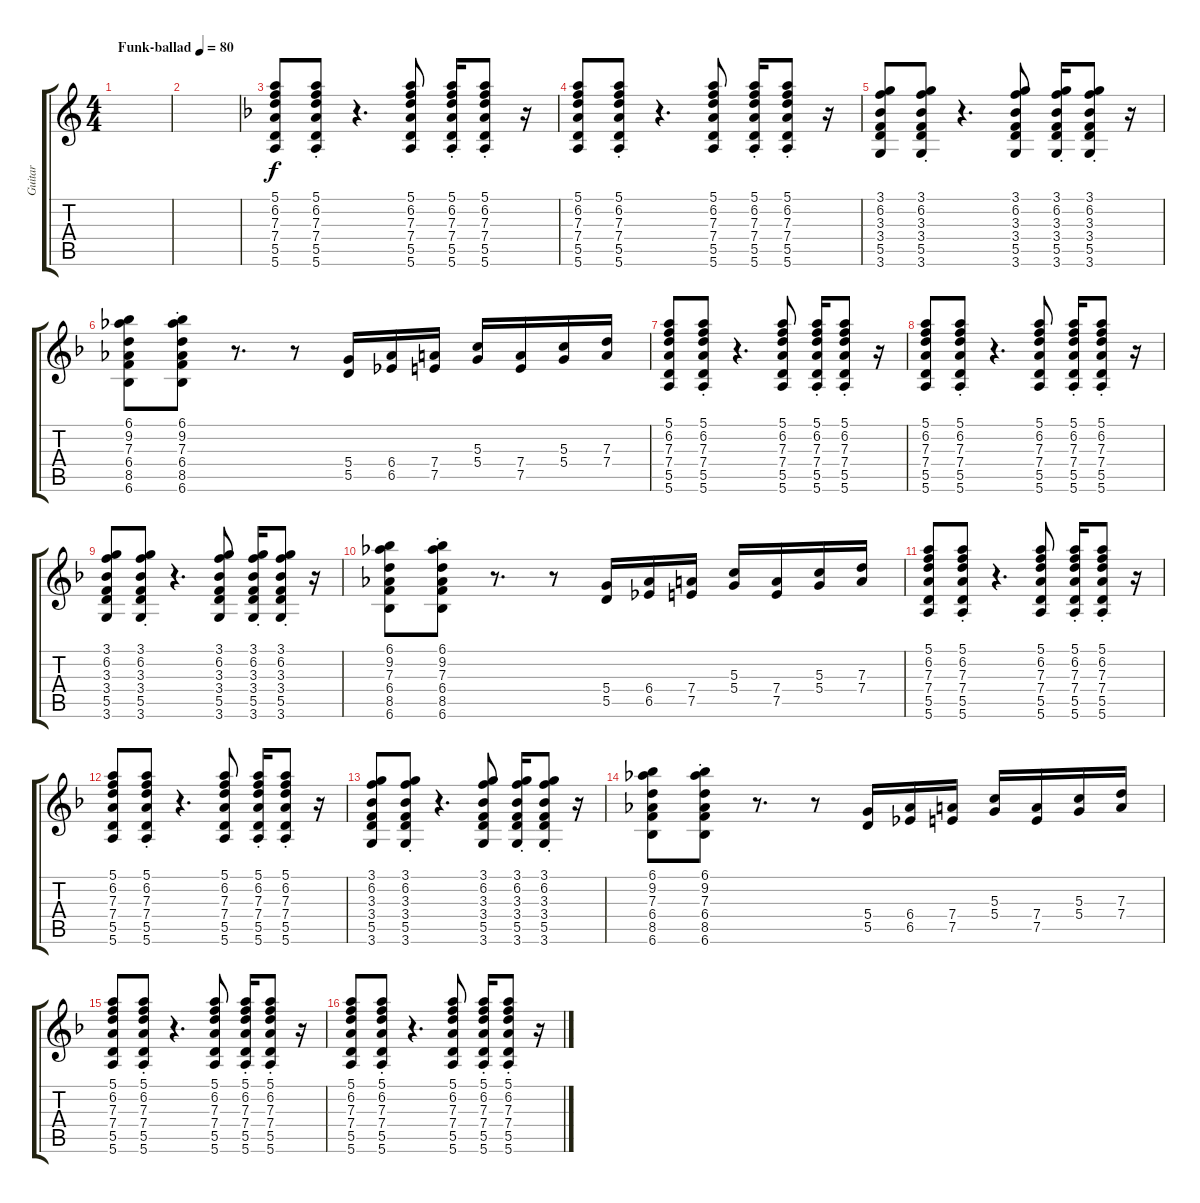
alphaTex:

\track ("Guitar" "Guitar") {instrument electricguitarclean}
\staff {score tabs}
\tuning (E4 B3 G3 D3 A2 E2) {hide}
\ts (4 4)
\tempo (80 "Funk-ballad")
\clef g2
\ks c
|
|
\ks dminor
(5.1 6.2 7.3 7.4 5.5 5.6).8 (5.1{st} 6.2{st} 7.3{st} 7.4{st} 5.5{st} 5.6{st}).8 r.4{d} (5.1 6.2 7.3 7.4 5.5 5.6).8 (5.1{st} 6.2{st} 7.3{st} 7.4{st} 5.5{st} 5.6{st}).16 (5.1{st} 6.2{st} 7.3{st} 7.4{st} 5.5{st} 5.6{st}).8 r.16 |
(5.1 6.2 7.3 7.4 5.5 5.6).8 (5.1{st} 6.2{st} 7.3{st} 7.4{st} 5.5{st} 5.6{st}).8 r.4{d} (5.1 6.2 7.3 7.4 5.5 5.6).8 (5.1{st} 6.2{st} 7.3{st} 7.4{st} 5.5{st} 5.6{st}).16 (5.1{st} 6.2{st} 7.3{st} 7.4{st} 5.5{st} 5.6{st}).8 r.16 |
(3.1 6.2 3.3 3.4 5.5 3.6).8 (3.1{st} 6.2{st} 3.3{st} 3.4{st} 5.5{st} 3.6{st}).8 r.4{d} (3.1 6.2 3.3 3.4 5.5 3.6).8 (3.1{st} 6.2{st} 3.3{st} 3.4{st} 5.5{st} 3.6{st}).16 (3.1{st} 6.2{st} 3.3{st} 3.4{st} 5.5{st} 3.6{st}).8 r.16 |
(6.1 9.2 7.3 6.4 8.5 6.6).8 (6.1{st} 9.2{st} 7.3{st} 6.4{st} 8.5{st} 6.6{st}).8 r.8{d} r.8 (5.4 5.5).16 (6.4 6.5).16 (7.4 7.5).16 (5.3 5.4).16 (7.4 7.5).16 (5.3 5.4).16 (7.3 7.4).16 |
(5.1 6.2 7.3 7.4 5.5 5.6).8 (5.1{st} 6.2{st} 7.3{st} 7.4{st} 5.5{st} 5.6{st}).8 r.4{d} (5.1 6.2 7.3 7.4 5.5 5.6).8 (5.1{st} 6.2{st} 7.3{st} 7.4{st} 5.5{st} 5.6{st}).16 (5.1{st} 6.2{st} 7.3{st} 7.4{st} 5.5{st} 5.6{st}).8 r.16 |
(5.1 6.2 7.3 7.4 5.5 5.6).8 (5.1{st} 6.2{st} 7.3{st} 7.4{st} 5.5{st} 5.6{st}).8 r.4{d} (5.1 6.2 7.3 7.4 5.5 5.6).8 (5.1{st} 6.2{st} 7.3{st} 7.4{st} 5.5{st} 5.6{st}).16 (5.1{st} 6.2{st} 7.3{st} 7.4{st} 5.5{st} 5.6{st}).8 r.16 |
(3.1 6.2 3.3 3.4 5.5 3.6).8 (3.1{st} 6.2{st} 3.3{st} 3.4{st} 5.5{st} 3.6{st}).8 r.4{d} (3.1 6.2 3.3 3.4 5.5 3.6).8 (3.1{st} 6.2{st} 3.3{st} 3.4{st} 5.5{st} 3.6{st}).16 (3.1{st} 6.2{st} 3.3{st} 3.4{st} 5.5{st} 3.6{st}).8 r.16 |
(6.1 9.2 7.3 6.4 8.5 6.6).8 (6.1{st} 9.2{st} 7.3{st} 6.4{st} 8.5{st} 6.6{st}).8 r.8{d} r.8 (5.4 5.5).16 (6.4 6.5).16 (7.4 7.5).16 (5.3 5.4).16 (7.4 7.5).16 (5.3 5.4).16 (7.3 7.4).16 |
(5.1 6.2 7.3 7.4 5.5 5.6).8 (5.1{st} 6.2{st} 7.3{st} 7.4{st} 5.5{st} 5.6{st}).8 r.4{d} (5.1 6.2 7.3 7.4 5.5 5.6).8 (5.1{st} 6.2{st} 7.3{st} 7.4{st} 5.5{st} 5.6{st}).16 (5.1{st} 6.2{st} 7.3{st} 7.4{st} 5.5{st} 5.6{st}).8 r.16 |
(5.1 6.2 7.3 7.4 5.5 5.6).8 (5.1{st} 6.2{st} 7.3{st} 7.4{st} 5.5{st} 5.6{st}).8 r.4{d} (5.1 6.2 7.3 7.4 5.5 5.6).8 (5.1{st} 6.2{st} 7.3{st} 7.4{st} 5.5{st} 5.6{st}).16 (5.1{st} 6.2{st} 7.3{st} 7.4{st} 5.5{st} 5.6{st}).8 r.16 |
(3.1 6.2 3.3 3.4 5.5 3.6).8 (3.1{st} 6.2{st} 3.3{st} 3.4{st} 5.5{st} 3.6{st}).8 r.4{d} (3.1 6.2 3.3 3.4 5.5 3.6).8 (3.1{st} 6.2{st} 3.3{st} 3.4{st} 5.5{st} 3.6{st}).16 (3.1{st} 6.2{st} 3.3{st} 3.4{st} 5.5{st} 3.6{st}).8 r.16 |
(6.1 9.2 7.3 6.4 8.5 6.6).8 (6.1{st} 9.2{st} 7.3{st} 6.4{st} 8.5{st} 6.6{st}).8 r.8{d} r.8 (5.4 5.5).16 (6.4 6.5).16 (7.4 7.5).16 (5.3 5.4).16 (7.4 7.5).16 (5.3 5.4).16 (7.3 7.4).16 |
(5.1 6.2 7.3 7.4 5.5 5.6).8 (5.1{st} 6.2{st} 7.3{st} 7.4{st} 5.5{st} 5.6{st}).8 r.4{d} (5.1 6.2 7.3 7.4 5.5 5.6).8 (5.1{st} 6.2{st} 7.3{st} 7.4{st} 5.5{st} 5.6{st}).16 (5.1{st} 6.2{st} 7.3{st} 7.4{st} 5.5{st} 5.6{st}).8 r.16 |
(5.1 6.2 7.3 7.4 5.5 5.6).8 (5.1{st} 6.2{st} 7.3{st} 7.4{st} 5.5{st} 5.6{st}).8 r.4{d} (5.1 6.2 7.3 7.4 5.5 5.6).8 (5.1{st} 6.2{st} 7.3{st} 7.4{st} 5.5{st} 5.6{st}).16 (5.1{st} 6.2{st} 7.3{st} 7.4{st} 5.5{st} 5.6{st}).8 r.16
